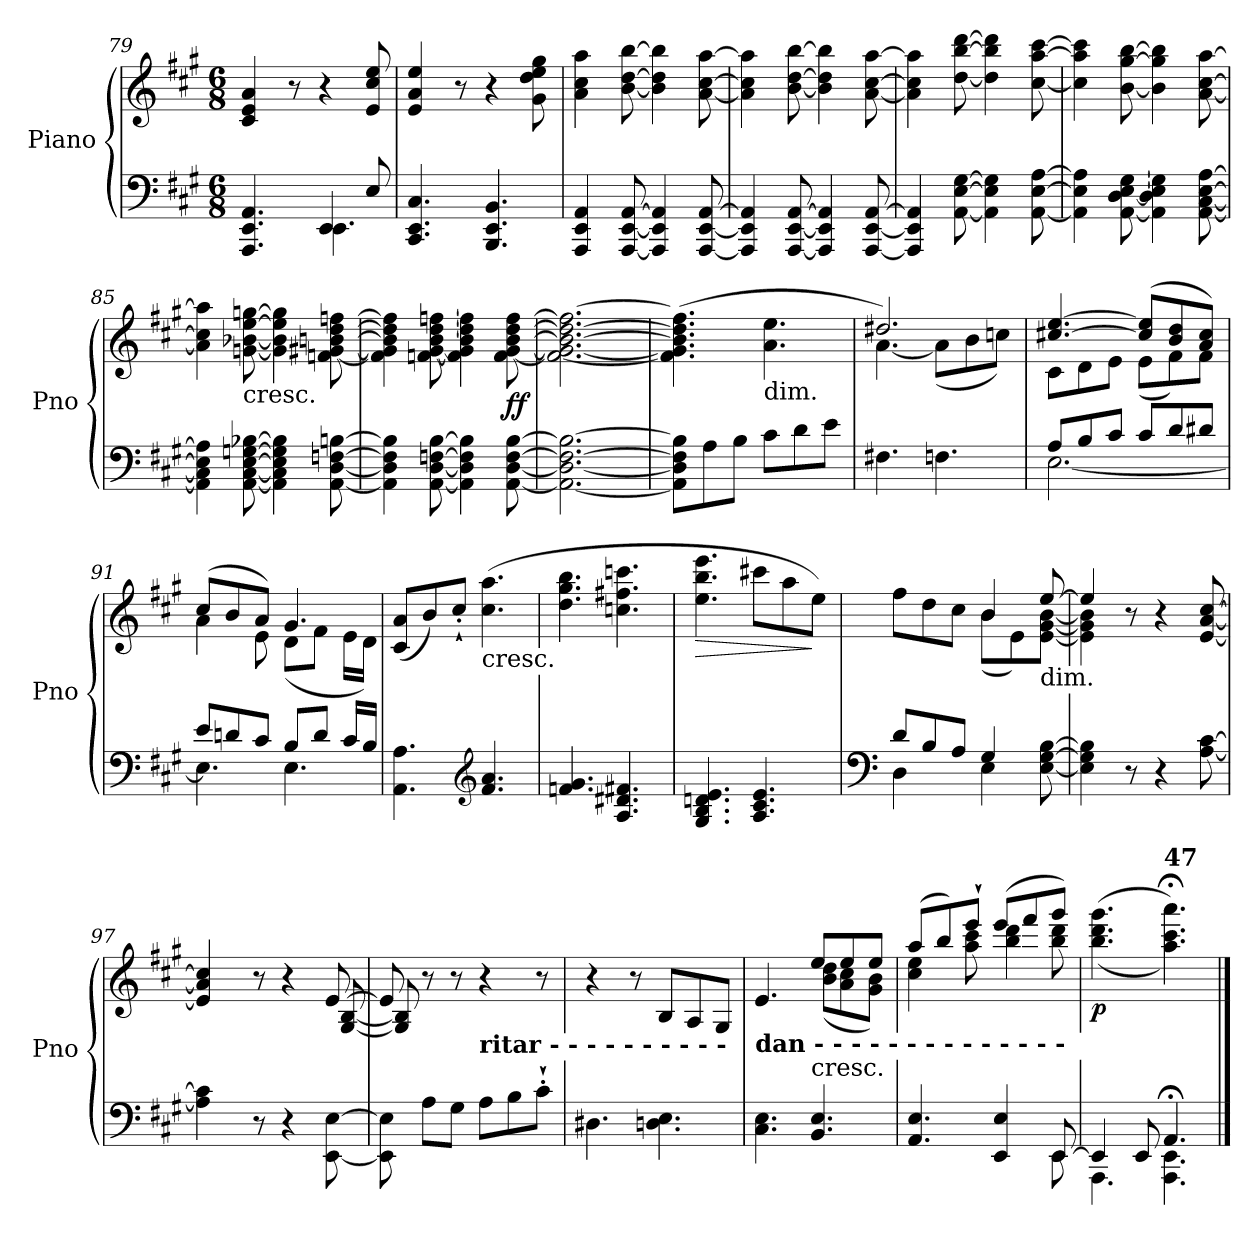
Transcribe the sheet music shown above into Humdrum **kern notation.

**kern	**kern	**dynam
*part1	*part1	*part1
*staff2	*staff1	*staff1/2
*I"Piano	*	*
*I'Pno	*	*
*clefF4	*clefG2	*
*k[f#c#g#]	*k[f#c#g#]	*
*A:	*A:	*
*M6/8	*M6/8	*
=79	=79	=79
*^	*	*
4.AAA/ 4.EE/ 4.AA/	4.ryy	4c#/ 4e/ 4a/	.
.	.	8r	.
4EE/	4.EE\	4r	.
8E/	.	8e/ 8cc#/ 8ee/	.
*v	*v	*	*
!!LO:LB:g=z
=80	=80	=80
4.CC#/ 4.EE/ 4.C#/	4e/ 4a/ 4ee/	.
.	8r	.
4.BBB/ 4.EE/ 4.BB/	4r	.
.	8g#\ 8dd\ 8ee\ 8gg#\	.
=81	=81	=81
4AAA/ 4EE/ 4AA/	4a\ 4cc#\ 4aa\	.
[8AAA/ [8EE/ [8AA/	[8b\ [8dd\ [8bb\	.
4AAA/] 4EE/] 4AA/]	4b\] 4dd\] 4bb\]	.
[8AAA/ [8EE/ [8AA/	[8a\ [8cc#\ [8aa\	.
=82	=82	=82
4AAA/] 4EE/] 4AA/]	4a\] 4cc#\] 4aa\]	.
[8AAA/ [8EE/ [8AA/	[8b\ [8dd\ [8bb\	.
4AAA/] 4EE/] 4AA/]	4b\] 4dd\] 4bb\]	.
[8AAA/ [8EE/ [8AA/	[8a\ [8cc#\ [8aa\	.
=83	=83	=83
4AAA/] 4EE/] 4AA/]	4a\] 4cc#\] 4aa\]	.
[8AA\ [8E\ [8G#\	[8dd\ [8bb\ [8ddd\	.
4AA\] 4E\] 4G#\]	4dd\] 4bb\] 4ddd\]	.
[8AA\ [8E\ [8A\	[8cc#\ [8aa\ [8ccc#\	.
=84	=84	=84
4AA\] 4E\] 4A\]	4cc#\] 4aa\] 4ccc#\]	.
[8AA\ [8D\ [8E\ [8G#\	[8b\ [8gg#\ [8bb\	.
4AA\] 4D\] 4E\] 4G#\]	4b\] 4gg#\] 4bb\]	.
[8AA\ [8C#\ [8E\ [8A\	[8a\ [8cc#\ [8aa\	.
=85	=85	=85
4AA\] 4C#\] 4E\] 4A\]	4a\] 4cc#\] 4aa\]	.
!	!LO:TX:b:t=cresc.	!
[8AA\ [8C#\ [8E\ [8Gn\ [8B-X\	[8gn\ [8b-X\ [8ee\ [8ggn\	.
4AA\] 4C#\] 4E\] 4G\] 4B-\]	4g\] 4b-\] 4ee\] 4gg\]	.
[8AA\ [8D\ [8Fn\ [8Bn\	[8fn\ [8g#X\ [8bn\ [8dd\ [8ffn\	.
!!LO:PB:g=z
=86	=86	=86
4AA\] 4D\] 4F\] 4B\]	4f\] 4g#\] 4b\] 4dd\] 4ff\]	.
[8AA\ [8D\ [8Fn\ [8B\	[8fn\ [8g#\ [8b\ [8dd\ [8ffn\	.
4AA\] 4D\] 4F\] 4B\]	4f\] 4g#\] 4b\] 4dd\] 4ff\]	.
!	!	!LO:DY:b
[8AA\ [8D\ [8F\ [8B\	[8f\ [8g#\ [8b\ [8dd\ [8ff\	ff
=87	=87	=87
2.AA\_ 2.D\_ 2.F\_ 2.B\_	2.f\_ 2.g#\_ 2.b\_ 2.dd\_ 2.ff\_	.
=88	=88	=88
8AA\] 8D\] 8F\] 8B\]L	(>4.f\] 4.g#\] 4.b\] 4.dd\] 4.ff\]	.
8A\	.	.
8B\J	.	.
!	!LO:TX:b:t=dim.	!
8c#\L	4.a\ 4.ee\	.
8d\	.	.
8e\J	.	.
=89	=89	=89
*	*^	*
4.F#X\	2.dd#X/)	[4.a\	.
4.Fn\	.	(<8a\L]	.
.	.	8b\	.
.	.	8ccn\J)	.
=90	=90	=90	=90
*^	*	*	*
8A/L	[2.E\	[4.cc#X/ [4.ee/	8c#\L	.
8B/	.	.	8d\	.
8c#/J	.	.	8e\J	.
8c#/L	.	(>8cc#/] 8ee/]L	(<8e\L	.
8d/	.	8b/ 8dd/	8f#\)	.
8d#X/J	.	8a/ 8cc#/J)	8f#\J	.
=91	=91	=91	=91	=91
8e/L	4.E\]	(>8cc#/L	4a\	.
8dn/	.	8b/	.	.
8c#/J	.	8a/J)	8e\	.
8B/L	4.E\	4.g#/	(<8d\L	.
8d/J	.	.	8f#\J	.
16c#/LL	.	.	16e\LL	.
16B/JJ	.	.	16d\JJ)	.
*v	*v	*	*	*
*	*v	*v	*
!!LO:LB:g=z
=92	=92	=92
4.AA\ 4.A\	(<8c#/ 8a/L	.
.	8b/)	.
.	8cc#'`/J	.
*clefG2	*	*
!	!LO:TX:b:t=cresc.	!
4.f#/ 4.a/	(>4.cc#\ 4.aa\	.
=93	=93	=93
4.fn/ 4.g#/	4.dd\ 4.gg#\ 4.bb\	.
4.A/ 4.d#X/ 4.f#X/	4.ccn\ 4.ff#X\ 4.cccn\	.
=94	=94	=94
!	!	!LO:HP:b
4.G#/ 4.B/ 4.dn/ 4.e/	4.ee\ 4.bb\ 4.eee\	>
4.A/ 4.c#/ 4.e/	8ccc#X\L	.
.	8aa\	.
.	8ee\J)	]
=95	=95	=95
*clefF4	*	*
*^	*^	*
8d/L	4D\	8ff#\L	4.ryy	.
8B/	.	8dd\	.	.
8A/J	8ryy	8cc#\J	.	.
4G#/	4E\	4b/	(<8b\L	.
.	.	.	8e\)	.
!	!	!LO:TX:b:t=dim.	!	!
[8E\ [8G#\ [8B\	8ryy	[8ee/	[8e\ [8g#\ [8b\J	.
*v	*v	*	*	*
=96	=96	=96	=96
4E\] 4G#\] 4B\]	4ee/]	4e\] 4g#\] 4b\]	.
8r	8r	2ryy	.
4r	4r	.	.
[8A\ [8c#\	[8e/ [8a/ [8cc#/	.	.
=97	=97	=97	=97
4A\] 4c#\]	4e/] 4a/] 4cc#/]	8ryy	.
*	*v	*v	*
8r	8r	.
4r	4r	.
*	*^	*
[8EE\ [8E\	[8e/	[8G#/ [8B/	.
=98	=98	=98	=98
8EE\] 8E\]	8e/]	8G#/] 8B/]	.
8A\L	8r	2ryy	.
8G#\J	8r	.	.
!	!LO:TX:b:B:t=ritar  -  -  -  -  -  -  -  -  -  -	!	!
8A\L	4r	.	.
8B\	.	.	.
8c#'`\J	8r	8ryy	.
*	*v	*v	*
!!LO:LB:g=z
=99	=99	=99
4.D#X\	4r	.
.	8r	.
4.Dn\ 4.E\	8B/L	.
.	8A/	.
.	8G#/J	.
=100	=100	=100
*	*^	*
!	!LO:TX:b:B:t=dan  -  -  -  -  -  -  -  -  -  -  -  -  -  -	!	!
4.C#\ 4.E\	4.e/	4.ryy	.
!	!LO:TX:b:t=cresc.	!	!
4.BB/ 4.E/	8ee/L	(<8b\ 8dd\L	.
.	8ee/	8a\ 8cc#\	.
.	8ee/J	8g#\ 8b\J)	.
=101	=101	=101	=101
*^	*	*	*
4.AA/ 4.E/	8ryy	(>8aa/L	4cc#\ 4ee\	.
*v	*v	*	*	*
.	8bb/)	.	.
.	8eee`/J	8aa\ 8ccc#\	.
4EE/ 4E/	(>8eee/L	4bb\ 4ddd\	.
.	8fff#/	.	.
*^	*	*	*
[8EE/	8EE\	8ggg#/J)	8bb\ 8ddd\	.
=102	=102	=102	=102	=102
!	!	!LO:TX:b:B:t=do	!	!
!	!	!	!	!LO:DY:b
*	*	*v	*v	*
4EE/]	4.AAA\	(>(>4.bb\ 4.ddd\ 4.ggg#\	p
8EE/	.	.	.
!	!	!LO:TX:a:B:t=47	!
4.AA;</	4.AAA\ 4.EE\	4.aa\;< 4.ccc#\;< 4.aaa\;<))	.
*v	*v	*	*
==	==	==
*-	*-	*-
